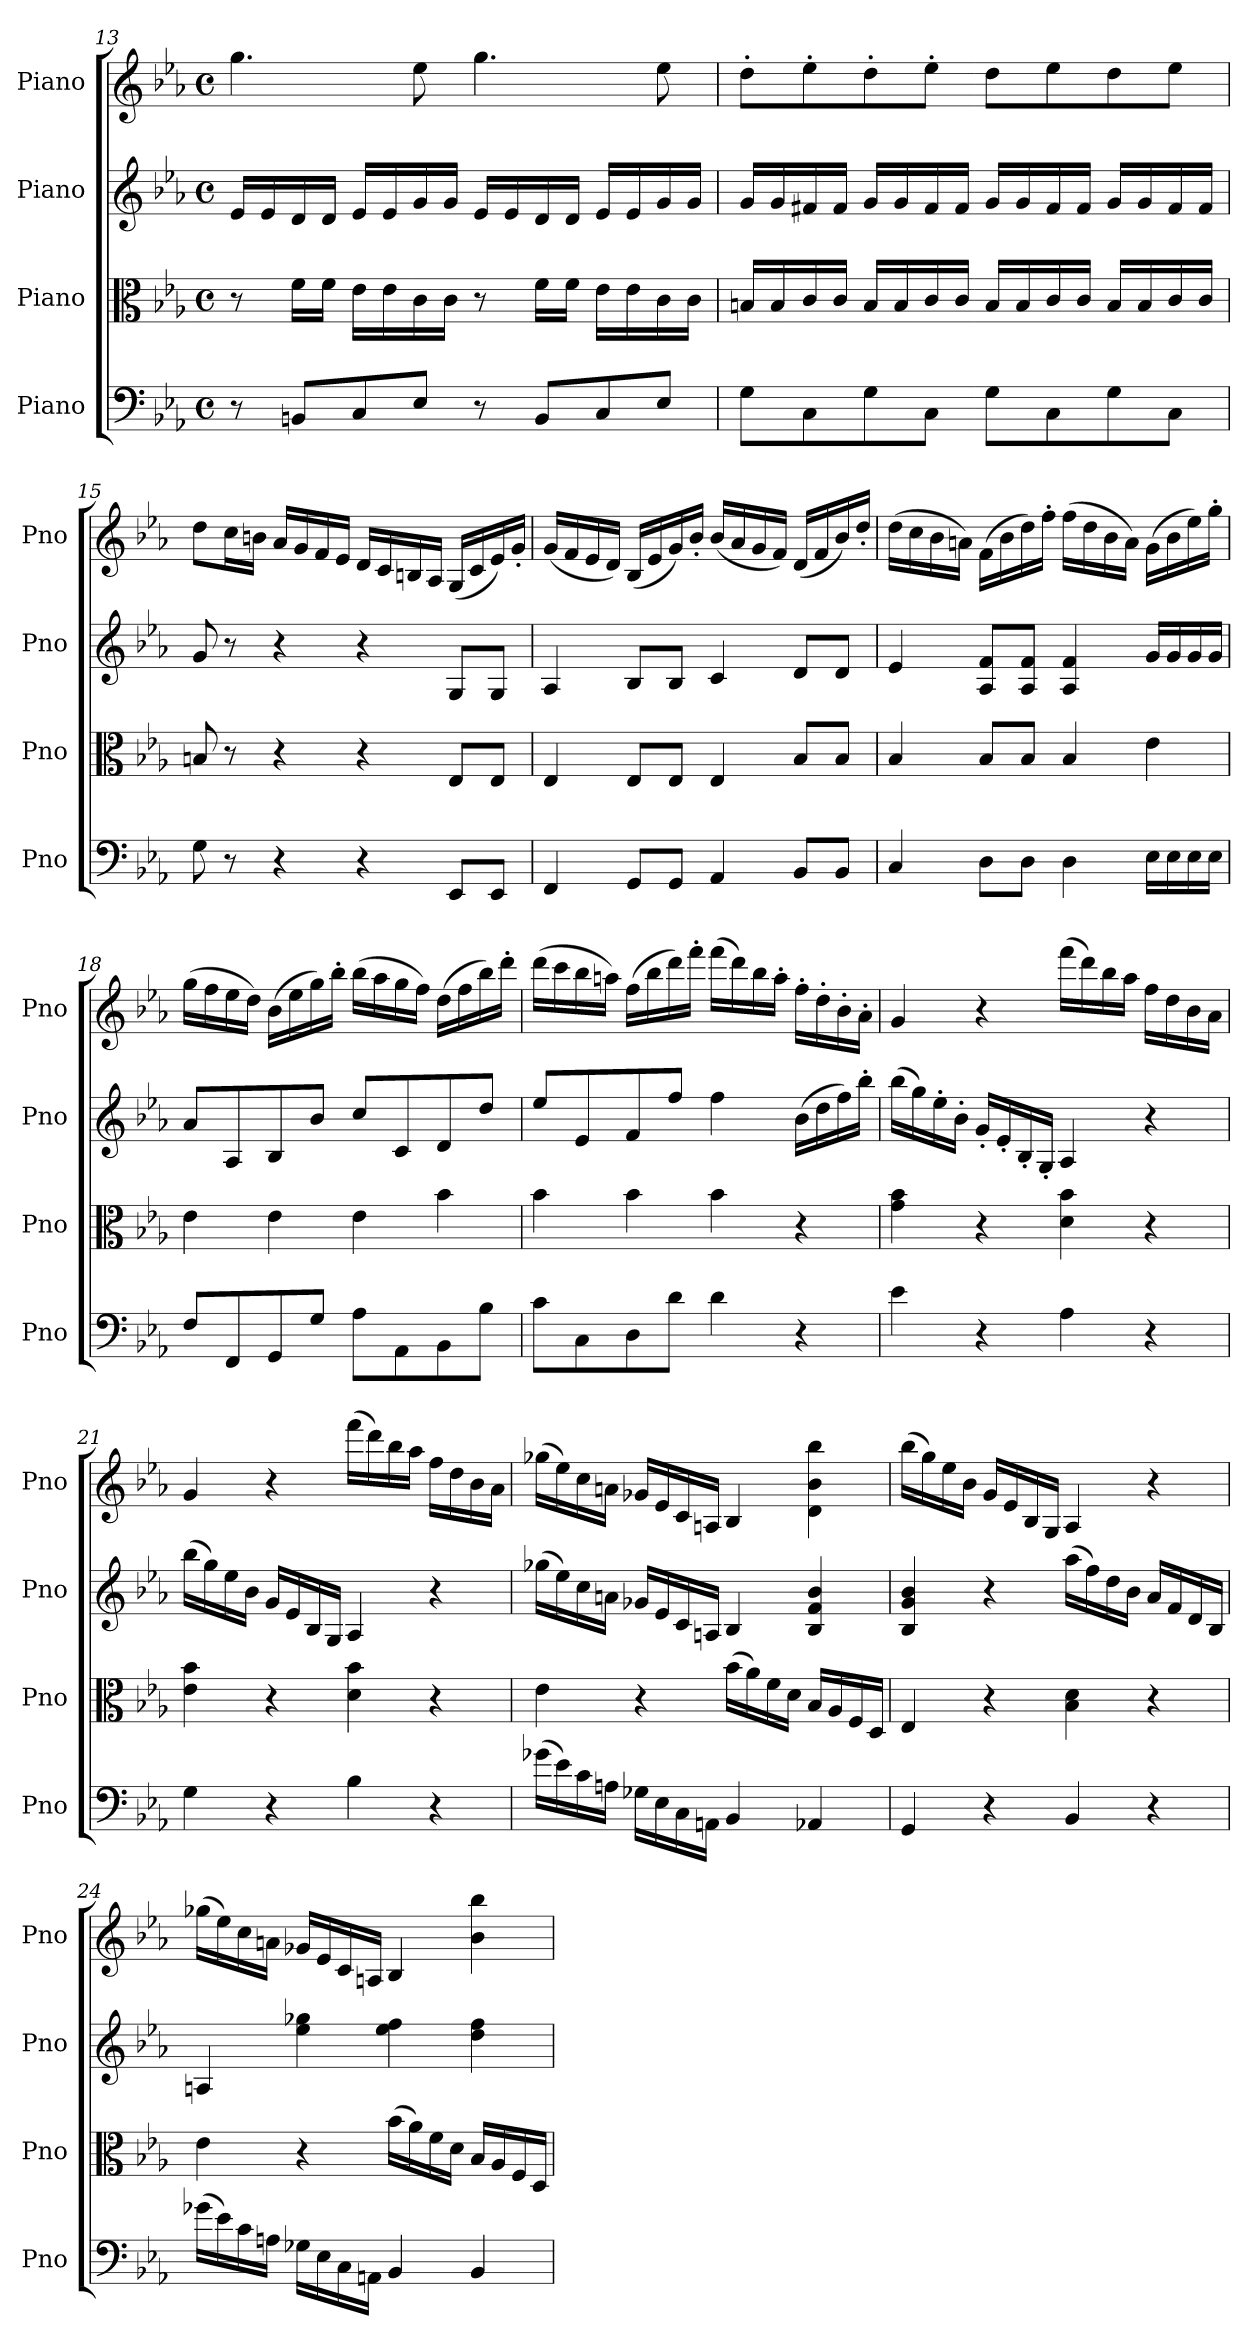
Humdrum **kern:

**kern	**kern	**kern	**kern
*part4	*part3	*part2	*part1
*staff4	*staff3	*staff2	*staff1
*I"Piano	*I"Piano	*I"Piano	*I"Piano
*I'Pno	*I'Pno	*I'Pno	*I'Pno
*clefF4	*clefC3	*clefG2	*clefG2
*k[b-e-a-]	*k[b-e-a-]	*k[b-e-a-]	*k[b-e-a-]
*M4/4	*M4/4	*M4/4	*M4/4
*met(c)	*met(c)	*met(c)	*met(c)
=13	=13	=13	=13
8r	8r	16e-/LL	4.gg\
.	.	16e-/	.
8BBn/L	16f\LL	16d/	.
.	16f\JJ	16d/JJ	.
8C/	16e-\LL	16e-/LL	.
.	16e-\	16e-/	.
8E-/J	16c\	16g/	8ee-\
.	16c\JJ	16g/JJ	.
8r	8r	16e-/LL	4.gg\
.	.	16e-/	.
8BB/L	16f\LL	16d/	.
.	16f\JJ	16d/JJ	.
8C/	16e-\LL	16e-/LL	.
.	16e-\	16e-/	.
8E-/J	16c\	16g/	8ee-\
.	16c\JJ	16g/JJ	.
=14	=14	=14	=14
8G\L	16Bn/LL	16g/LL	8dd'\L
.	16B/	16g/	.
8C\	16c/	16f#X/	8ee-'\
.	16c/JJ	16f#/JJ	.
8G\	16B/LL	16g/LL	8dd'\
.	16B/	16g/	.
8C\J	16c/	16f#/	8ee-'\J
.	16c/JJ	16f#/JJ	.
8G\L	16B/LL	16g/LL	8dd\L
.	16B/	16g/	.
8C\	16c/	16f#/	8ee-\
.	16c/JJ	16f#/JJ	.
8G\	16B/LL	16g/LL	8dd\
.	16B/	16g/	.
8C\J	16c/	16f#/	8ee-\J
.	16c/JJ	16f#/JJ	.
!!LO:PB:g=z
=15	=15	=15	=15
8G\	8Bn/	8g/	8dd\L
8r	8r	8r	16cc\L
.	.	.	16bn\JJ
4r	4r	4r	16a-/LL
.	.	.	16g/
.	.	.	16f/
.	.	.	16e-/JJ
4r	4r	4r	16d/LL
.	.	.	16c/
.	.	.	16Bn/
.	.	.	16A-/JJ
8EE-/L	8E-/L	8G/L	(16G/LL
.	.	.	16c/
8EE-/J	8E-/J	8G/J	16e-/)
.	.	.	16g'/JJ
=16	=16	=16	=16
4FF/	4E-/	4A-/	(16g/LL
.	.	.	16f/
.	.	.	16e-/
.	.	.	16d/JJ)
8GG/L	8E-/L	8B-/L	(16B-/LL
.	.	.	16e-/
8GG/J	8E-/J	8B-/J	16g/)
.	.	.	16b-'/JJ
4AA-/	4E-/	4c/	(16b-/LL
.	.	.	16a-/
.	.	.	16g/
.	.	.	16f/JJ)
8BB-/L	8B-/L	8d/L	(16d/LL
.	.	.	16f/
8BB-/J	8B-/J	8d/J	16b-/)
.	.	.	16dd'/JJ
=17	=17	=17	=17
4C/	4B-/	4e-/	(16dd\LL
.	.	.	16cc\
.	.	.	16b-\
.	.	.	16an\JJ)
8D\L	8B-/L	8A-/ 8f/L	(16f\LL
.	.	.	16b-\
8D\J	8B-/J	8A-/ 8f/J	16dd\)
.	.	.	16ff'\JJ
4D\	4B-/	4A-/ 4f/	(16ff\LL
.	.	.	16dd\
.	.	.	16b-\
.	.	.	16a\JJ)
16E-\LL	4e-\	16g/LL	(16g\LL
16E-\	.	16g/	16b-\
16E-\	.	16g/	16ee-\)
16E-\JJ	.	16g/JJ	16gg'\JJ
=18	=18	=18	=18
8F/L	4e-\	8a-/L	(16gg\LL
.	.	.	16ff\
8FF/	.	8A-/	16ee-\
.	.	.	16dd\JJ)
8GG/	4e-\	8B-/	(16b-\LL
.	.	.	16ee-\
8G/J	.	8b-/J	16gg\)
.	.	.	16bb-'\JJ
8A-\L	4e-\	8cc/L	(16bb-\LL
.	.	.	16aa-\
8AA-\	.	8c/	16gg\
.	.	.	16ff\JJ)
8BB-\	4b-\	8d/	(16dd\LL
.	.	.	16ff\
8B-\J	.	8dd/J	16bb-\)
.	.	.	16ddd'\JJ
!!LO:LB:g=z
=19	=19	=19	=19
8c\L	4b-\	8ee-/L	(16ddd\LL
.	.	.	16ccc\
8C\	.	8e-/	16bb-\
.	.	.	16aan\JJ)
8D\	4b-\	8f/	(16ff\LL
.	.	.	16bb-\
8d\J	.	8ff/J	16ddd\)
.	.	.	16fff'\JJ
4d\	4b-\	4ff\	(16fff\LL
.	.	.	16ddd\)
.	.	.	16bb-\
.	.	.	16aa'\JJ
4r	4r	(16b-\LL	16ff'\LL
.	.	16dd\	16dd'\
.	.	16ff\)	16b-'\
.	.	16bb-'\JJ	16a-'\JJ
=20	=20	=20	=20
4e-\	4g\ 4b-\	(16bb-\LL	4g/
.	.	16gg\)	.
.	.	16ee-'\	.
.	.	16b-'\JJ	.
4r	4r	16g'/LL	4r
.	.	16e-'/	.
.	.	16B-'/	.
.	.	16G'/JJ	.
4A-\	4d\ 4b-\	4A-/	(16fff\LL
.	.	.	16ddd\)
.	.	.	16bb-\
.	.	.	16aa-\JJ
4r	4r	4r	16ff\LL
.	.	.	16dd\
.	.	.	16b-\
.	.	.	16a-\JJ
=21	=21	=21	=21
4G\	4e-\ 4b-\	(16bb-\LL	4g/
.	.	16gg\)	.
.	.	16ee-\	.
.	.	16b-\JJ	.
4r	4r	16g/LL	4r
.	.	16e-/	.
.	.	16B-/	.
.	.	16G/JJ	.
4B-\	4d\ 4b-\	4A-/	(16fff\LL
.	.	.	16ddd\)
.	.	.	16bb-\
.	.	.	16aa-\JJ
4r	4r	4r	16ff\LL
.	.	.	16dd\
.	.	.	16b-\
.	.	.	16a-\JJ
!!LO:LB:g=z
=22	=22	=22	=22
(16g-X\LL	4e-\	(16gg-X\LL	(16gg-X\LL
16e-\)	.	16ee-\)	16ee-\)
16c\	.	16cc\	16cc\
16An\JJ	.	16an\JJ	16an\JJ
16G-X\LL	4r	16g-X/LL	16g-X/LL
16E-\	.	16e-/	16e-/
16C\	.	16c/	16c/
16AAn\JJ	.	16An/JJ	16An/JJ
4BB-/	(16b-\LL	4B-/	4B-/
.	16a-\)	.	.
.	16f\	.	.
.	16d\JJ	.	.
4AA-X/	16B-/LL	4B-/ 4f/ 4b-/	4d\ 4b-\ 4bb-\
.	16A-/	.	.
.	16F/	.	.
.	16D/JJ	.	.
=23	=23	=23	=23
4GG/	4E-/	4B-/ 4g/ 4b-/	(16bb-\LL
.	.	.	16gg\)
.	.	.	16ee-\
.	.	.	16b-\JJ
4r	4r	4r	16g/LL
.	.	.	16e-/
.	.	.	16B-/
.	.	.	16G/JJ
4BB-/	4B-\ 4d\	(16aa-\LL	4A-/
.	.	16ff\)	.
.	.	16dd\	.
.	.	16b-\JJ	.
4r	4r	16a-/LL	4r
.	.	16f/	.
.	.	16d/	.
.	.	16B-/JJ	.
=24	=24	=24	=24
(16g-X\LL	4e-\	4An/	(16gg-X\LL
16e-\)	.	.	16ee-\)
16c\	.	.	16cc\
16An\JJ	.	.	16an\JJ
16G-X\LL	4r	4ee-\ 4gg-X\	16g-X/LL
16E-\	.	.	16e-/
16C\	.	.	16c/
16AAn\JJ	.	.	16An/JJ
4BB-/	(16b-\LL	4ee-\ 4ff\	4B-/
.	16a-\)	.	.
.	16f\	.	.
.	16d\JJ	.	.
4BB-/	16B-/LL	4dd\ 4ff\	4b-\ 4bb-\
.	16A-/	.	.
.	16F/	.	.
.	16D/JJ	.	.
=	=	=	=
*-	*-	*-	*-
